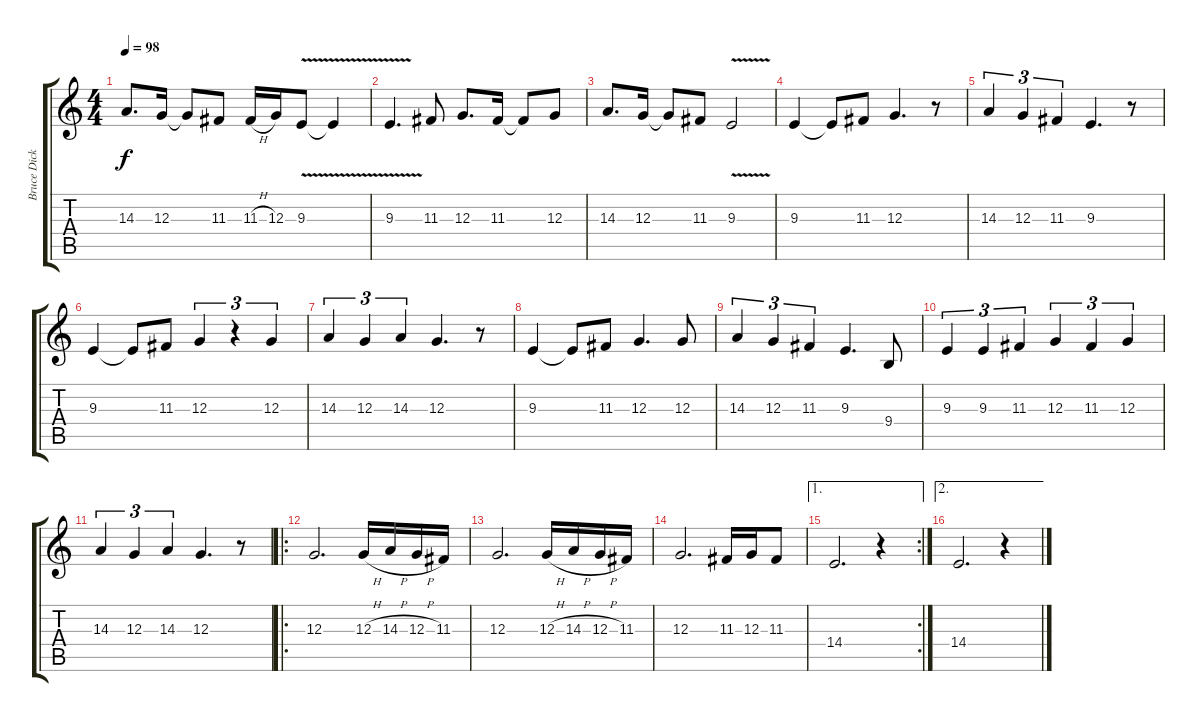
\track ("Bruce Dickinson" "Bruce Dick") {instrument acousticgrandpiano}
\staff {score tabs}
\tuning (E4 B3 G3 D3 A2 E2) {hide}
\ts (4 4)
\tempo 98
\clef g2
\ks c
14.3.8{d dy f} 12.3.16 12.3{t}.8 11.3.8 11.3{h}.16 12.3.16 9.3{v}.8 9.3{t}.4 |
9.3{v}.4{d} 11.3.8 12.3.8{d} 11.3.16 11.3{t}.8 12.3.8 |
14.3.8{d} 12.3.16 12.3{t}.8 11.3.8 9.3{v}.2 |
9.3.4 9.3{t}.8 11.3.8 12.3.4{d} r.8 |
14.3.4{tu (3 2)} 12.3.4{tu (3 2)} 11.3.4{tu (3 2)} 9.3.4{d} r.8 |
9.3.4 9.3{t}.8 11.3.8 12.3.4{tu (3 2)} r.4{tu (3 2)} 12.3.4{tu (3 2)} |
14.3.4{tu (3 2)} 12.3.4{tu (3 2)} 14.3.4{tu (3 2)} 12.3.4{d} r.8 |
9.3.4 9.3{t}.8 11.3.8 12.3.4{d} 12.3.8 |
14.3.4{tu (3 2)} 12.3.4{tu (3 2)} 11.3.4{tu (3 2)} 9.3.4{d} 9.4.8 |
9.3.4{tu (3 2)} 9.3.4{tu (3 2)} 11.3.4{tu (3 2)} 12.3.4{tu (3 2)} 11.3.4{tu (3 2)} 12.3.4{tu (3 2)} |
14.3.4{tu (3 2)} 12.3.4{tu (3 2)} 14.3.4{tu (3 2)} 12.3.4{d} r.8 |
\ro
12.3.2{d} 12.3{h}.16 14.3{h}.16 12.3{h}.16 11.3.16 |
12.3.2{d} 12.3{h}.16 14.3{h}.16 12.3{h}.16 11.3.16 |
12.3.2{d} 11.3.16 12.3.16 11.3.8 |
\ae 1
\rc 2
14.4.2{d} r.4 |
\ae 2
14.4.2{d} r.4
